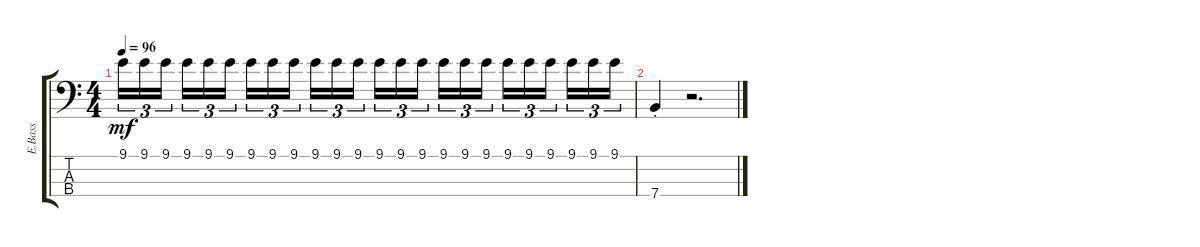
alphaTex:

\track ("E.Bass" "E.Bass") {instrument electricbassfinger}
\staff {score tabs}
\tuning (G2 D2 A1 E1) {hide}
\ts (4 4)
\tempo 96
\clef f4
\ks c
9.1.16{tu (3 2) dy mf} 9.1.16{tu (3 2)} 9.1.16{tu (3 2)} 9.1.16{tu (3 2)} 9.1.16{tu (3 2)} 9.1.16{tu (3 2)} 9.1.16{tu (3 2)} 9.1.16{tu (3 2)} 9.1.16{tu (3 2)} 9.1.16{tu (3 2)} 9.1.16{tu (3 2)} 9.1.16{tu (3 2)} 9.1.16{tu (3 2)} 9.1.16{tu (3 2)} 9.1.16{tu (3 2)} 9.1.16{tu (3 2)} 9.1.16{tu (3 2)} 9.1.16{tu (3 2)} 9.1.16{tu (3 2)} 9.1.16{tu (3 2)} 9.1.16{tu (3 2)} 9.1.16{tu (3 2)} 9.1.16{tu (3 2)} 9.1.16{tu (3 2)} |
7.4{st}.4 r.2{d}
